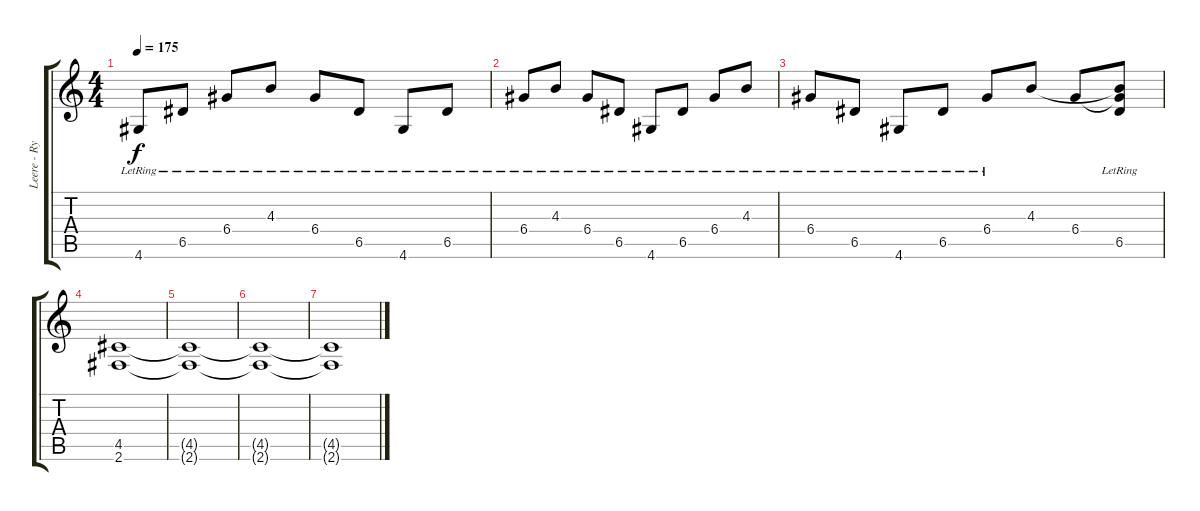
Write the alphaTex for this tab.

\track ("Leere - Rythm Guitar" "Leere - Ry") {instrument distortionguitar}
\staff {score tabs}
\tuning (E4 B3 G3 D3 A2 E2) {hide}
\ts (4 4)
\tempo 175
\clef g2
\ks c
4.6{lr}.8{dy f} 6.5{lr}.8 6.4{lr}.8 4.3{lr}.8 6.4{lr}.8 6.5{lr}.8 4.6{lr}.8 6.5{lr}.8 |
6.4{lr}.8 4.3{lr}.8 6.4{lr}.8 6.5{lr}.8 4.6{lr}.8 6.5{lr}.8 6.4{lr}.8 4.3{lr}.8 |
6.4{lr}.8 6.5{lr}.8 4.6{lr}.8 6.5{lr}.8 6.4{lr}.8 4.3.8 6.4.8 (4.3{t} 6.4{t} 6.5{lr}).8 |
(4.5 2.6).1 |
(4.5{t} 2.6{t}).1 |
(4.5{t} 2.6{t}).1 |
(4.5{t} 2.6{t}).1
